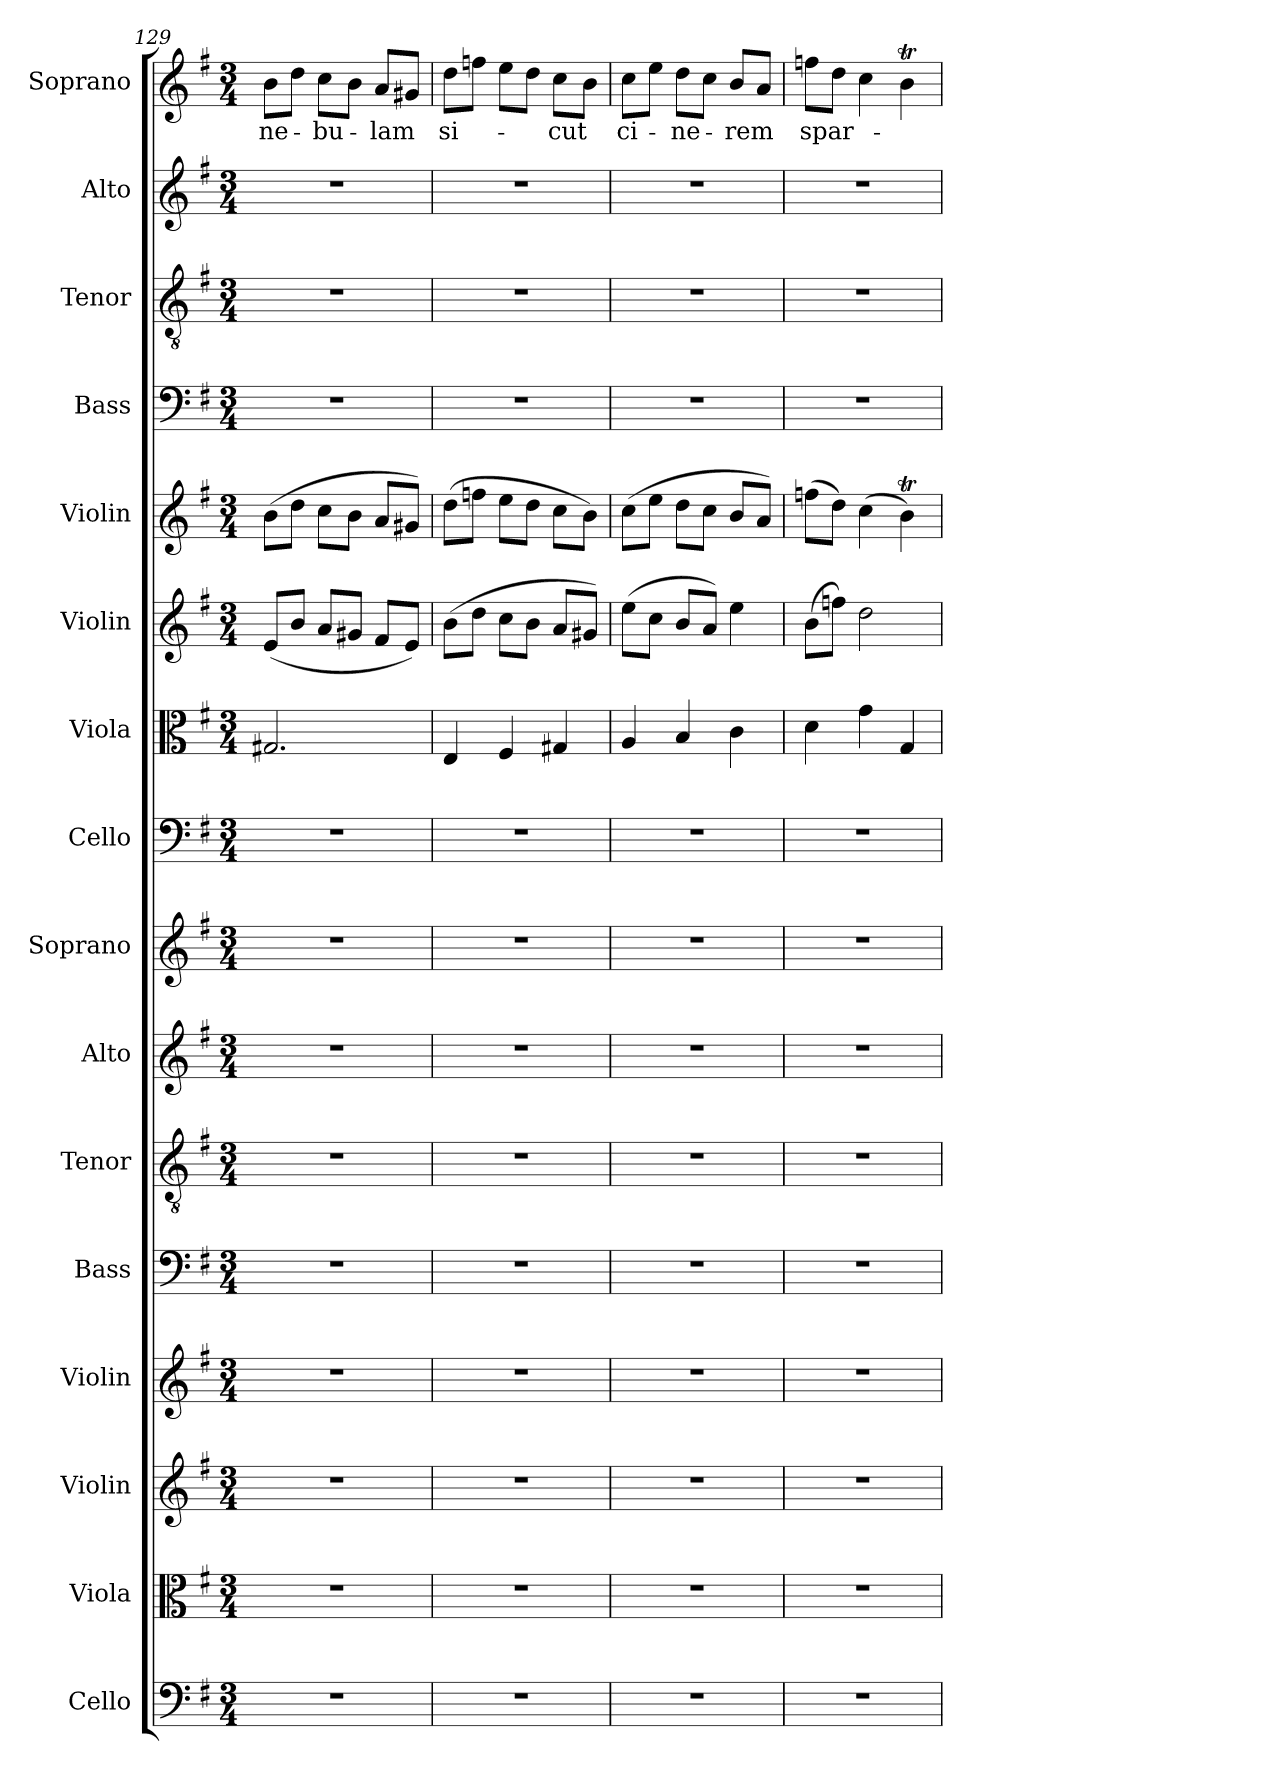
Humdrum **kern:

**kern	**kern	**kern	**kern	**kern	**kern	**kern	**kern	**kern	**kern	**kern	**kern	**kern	**kern	**kern	**kern	**text
*part16	*part15	*part14	*part13	*part12	*part11	*part10	*part9	*part8	*part7	*part6	*part5	*part4	*part3	*part2	*part1	*part1
*staff16	*staff15	*staff14	*staff13	*staff12	*staff11	*staff10	*staff9	*staff8	*staff7	*staff6	*staff5	*staff4	*staff3	*staff2	*staff1	*staff1
*I"Cello	*I"Viola	*I"Violin	*I"Violin	*I"Bass	*I"Tenor	*I"Alto	*I"Soprano	*I"Cello	*I"Viola	*I"Violin	*I"Violin	*I"Bass	*I"Tenor	*I"Alto	*I"Soprano	*
*	*I'Vla.	*I'Vln.	*I'Vln.	*I'B	*I'T	*I'A	*I'S	*	*I'Vla.	*I'Vln.	*I'Vln.	*I'B	*I'T	*I'A	*I'S	*
*clefF4	*clefC3	*clefG2	*clefG2	*clefF4	*clefGv2	*clefG2	*clefG2	*clefF4	*clefC3	*clefG2	*clefG2	*clefF4	*clefGv2	*clefG2	*clefG2	*
*k[f#]	*k[f#]	*k[f#]	*k[f#]	*k[f#]	*k[f#]	*k[f#]	*k[f#]	*k[f#]	*k[f#]	*k[f#]	*k[f#]	*k[f#]	*k[f#]	*k[f#]	*k[f#]	*
*e:	*e:	*e:	*e:	*e:	*e:	*e:	*e:	*e:	*e:	*e:	*e:	*e:	*e:	*e:	*e:	*
*M3/4	*M3/4	*M3/4	*M3/4	*M3/4	*M3/4	*M3/4	*M3/4	*M3/4	*M3/4	*M3/4	*M3/4	*M3/4	*M3/4	*M3/4	*M3/4	*
=129	=129	=129	=129	=129	=129	=129	=129	=129	=129	=129	=129	=129	=129	=129	=129	=129
!	!	!	!	!	!	!	!	!	!	!	!	!	!	!	!	!LO:LY:b
2.r	2.r	2.r	2.r	2.r	2.r	2.r	2.r	2.r	2.G#X/	(<8e/L	(>8b\L	2.r	2.r	2.r	8b\L	ne-
.	.	.	.	.	.	.	.	.	.	8b/J	8dd\J	.	.	.	8dd\J	.
!	!	!	!	!	!	!	!	!	!	!	!	!	!	!	!	!LO:LY:b
.	.	.	.	.	.	.	.	.	.	8a/L	8cc\L	.	.	.	8cc\L	-bu-
.	.	.	.	.	.	.	.	.	.	8g#X/J	8b\J	.	.	.	8b\J	.
!	!	!	!	!	!	!	!	!	!	!	!	!	!	!	!	!LO:LY:b
.	.	.	.	.	.	.	.	.	.	8f#/L	8a/L	.	.	.	8a/L	-lam
.	.	.	.	.	.	.	.	.	.	8e/J)	8g#X/J)	.	.	.	8g#X/J	.
=130	=130	=130	=130	=130	=130	=130	=130	=130	=130	=130	=130	=130	=130	=130	=130	=130
!	!	!	!	!	!	!	!	!	!	!	!	!	!	!	!	!LO:LY:b
2.r	2.r	2.r	2.r	2.r	2.r	2.r	2.r	2.r	4E/	(>8b\L	(>8dd\L	2.r	2.r	2.r	8dd\L	si-
.	.	.	.	.	.	.	.	.	.	8dd\J	8ffn\J	.	.	.	8ffn\J	.
.	.	.	.	.	.	.	.	.	4F#/	8cc\L	8ee\L	.	.	.	8ee\L	.
.	.	.	.	.	.	.	.	.	.	8b\J	8dd\J	.	.	.	8dd\J	.
!	!	!	!	!	!	!	!	!	!	!	!	!	!	!	!	!LO:LY:b
.	.	.	.	.	.	.	.	.	4G#X/	8a/L	8cc\L	.	.	.	8cc\L	-cut
.	.	.	.	.	.	.	.	.	.	8g#X/J)	8b\J)	.	.	.	8b\J	.
!!LO:LB:g=z
=131	=131	=131	=131	=131	=131	=131	=131	=131	=131	=131	=131	=131	=131	=131	=131	=131
!	!	!	!	!	!	!	!	!	!	!	!	!	!	!	!	!LO:LY:b
2.r	2.r	2.r	2.r	2.r	2.r	2.r	2.r	2.r	4A/	(>8ee\L	(>8cc\L	2.r	2.r	2.r	8cc\L	ci-
.	.	.	.	.	.	.	.	.	.	8cc\J	8ee\J	.	.	.	8ee\J	.
!	!	!	!	!	!	!	!	!	!	!	!	!	!	!	!	!LO:LY:b
.	.	.	.	.	.	.	.	.	4B/	8b/L	8dd\L	.	.	.	8dd\L	-ne-
.	.	.	.	.	.	.	.	.	.	8a/J)	8cc\J	.	.	.	8cc\J	.
!	!	!	!	!	!	!	!	!	!	!	!	!	!	!	!	!LO:LY:b
.	.	.	.	.	.	.	.	.	4c\	4ee\	8b/L	.	.	.	8b/L	-rem
.	.	.	.	.	.	.	.	.	.	.	8a/J)	.	.	.	8a/J	.
=132	=132	=132	=132	=132	=132	=132	=132	=132	=132	=132	=132	=132	=132	=132	=132	=132
!	!	!	!	!	!	!	!	!	!	!	!	!	!	!	!	!LO:LY:b
2.r	2.r	2.r	2.r	2.r	2.r	2.r	2.r	2.r	4d\	(>8b\L	(>8ffn\L	2.r	2.r	2.r	8ffn\L	spar-
.	.	.	.	.	.	.	.	.	.	8ffn\J)	8dd\J)	.	.	.	8dd\J	.
.	.	.	.	.	.	.	.	.	4g\	2dd\	(>4cc\	.	.	.	4cc\	.
.	.	.	.	.	.	.	.	.	4G/	.	4bt\)	.	.	.	4bt\	.
=	=	=	=	=	=	=	=	=	=	=	=	=	=	=	=	=
*-	*-	*-	*-	*-	*-	*-	*-	*-	*-	*-	*-	*-	*-	*-	*-	*-
